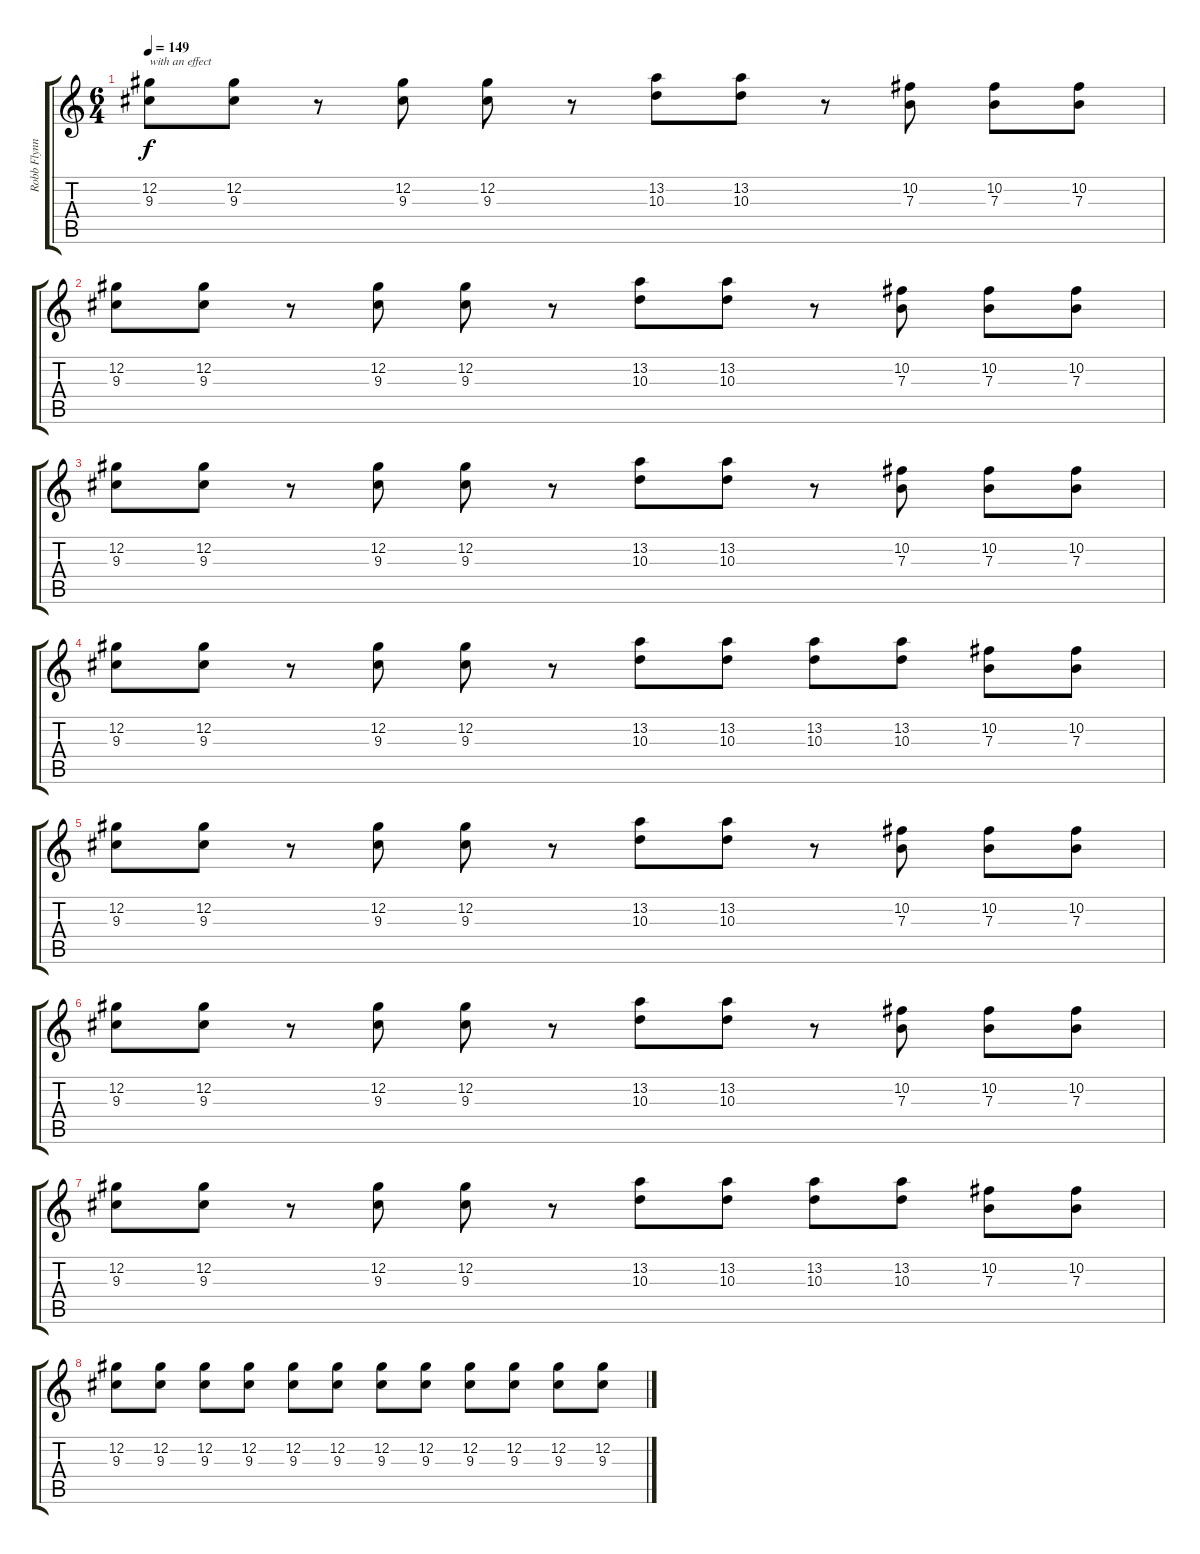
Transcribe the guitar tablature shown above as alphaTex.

\track ("Robb Flynn" "Robb Flynn") {instrument distortionguitar}
\staff {score tabs}
\tuning (Db4 Ab3 E3 B2 Gb2 B1) {hide}
\ts (6 4)
\tempo 149
\clef g2
\ks c
(12.2 9.3).8{txt "with an effect" dy f volume 7 instrument electricguitarjazz} (12.2 9.3).8 r.8 (12.2 9.3).8 (12.2 9.3).8 r.8 (13.2 10.3).8 (13.2 10.3).8 r.8 (10.2 7.3).8 (10.2 7.3).8 (10.2 7.3).8 |
(12.2 9.3).8 (12.2 9.3).8 r.8 (12.2 9.3).8 (12.2 9.3).8 r.8 (13.2 10.3).8 (13.2 10.3).8 r.8 (10.2 7.3).8 (10.2 7.3).8 (10.2 7.3).8 |
(12.2 9.3).8 (12.2 9.3).8 r.8 (12.2 9.3).8 (12.2 9.3).8 r.8 (13.2 10.3).8 (13.2 10.3).8 r.8 (10.2 7.3).8 (10.2 7.3).8 (10.2 7.3).8 |
(12.2 9.3).8 (12.2 9.3).8 r.8 (12.2 9.3).8 (12.2 9.3).8 r.8 (13.2 10.3).8 (13.2 10.3).8 (13.2 10.3).8 (13.2 10.3).8 (10.2 7.3).8 (10.2 7.3).8 |
(12.2 9.3).8 (12.2 9.3).8 r.8 (12.2 9.3).8 (12.2 9.3).8 r.8 (13.2 10.3).8 (13.2 10.3).8 r.8 (10.2 7.3).8 (10.2 7.3).8 (10.2 7.3).8 |
(12.2 9.3).8 (12.2 9.3).8 r.8 (12.2 9.3).8 (12.2 9.3).8 r.8 (13.2 10.3).8 (13.2 10.3).8 r.8 (10.2 7.3).8 (10.2 7.3).8 (10.2 7.3).8 |
(12.2 9.3).8 (12.2 9.3).8 r.8 (12.2 9.3).8 (12.2 9.3).8 r.8 (13.2 10.3).8 (13.2 10.3).8 (13.2 10.3).8{volume 13} (13.2 10.3).8 (10.2 7.3).8 (10.2 7.3).8 |
(12.2 9.3).8 (12.2 9.3).8 (12.2 9.3).8 (12.2 9.3).8 (12.2 9.3).8{instrument overdrivenguitar} (12.2 9.3).8 (12.2 9.3).8 (12.2 9.3).8 (12.2 9.3).8{instrument distortionguitar} (12.2 9.3).8 (12.2 9.3).8 (12.2 9.3).8
